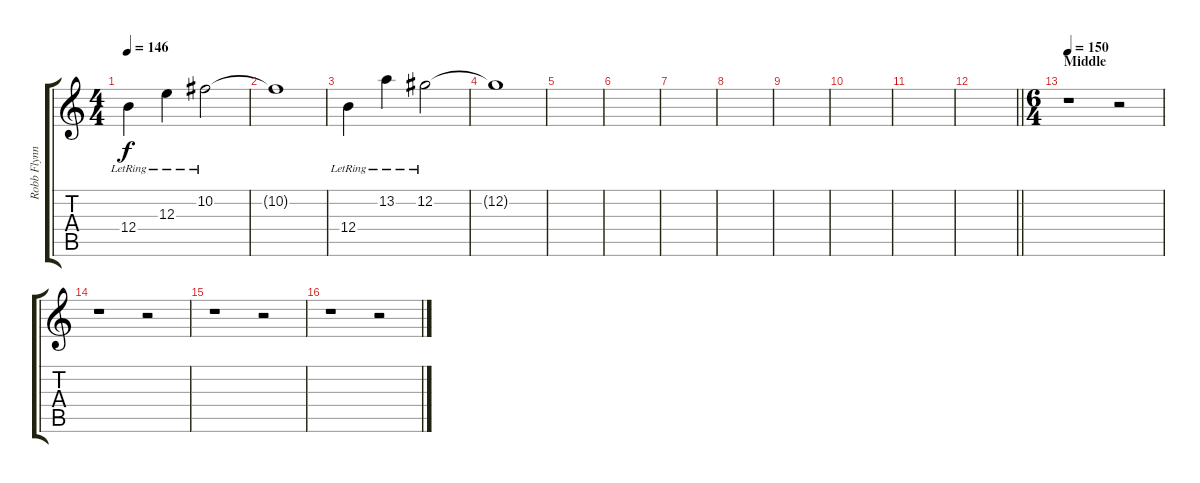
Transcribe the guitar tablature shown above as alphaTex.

\track ("Robb Flynn Cl" "Robb Flynn") {instrument electricguitarclean}
\staff {score tabs}
\tuning (Db4 Ab3 E3 B2 Gb2 B1) {hide}
\ts (4 4)
\tempo 146
\clef g2
\ks c
12.4{lr}.4{dy f} 12.3{lr}.4 10.2{lr}.2 |
10.2{t}.1 |
12.4{lr}.4 13.2{lr}.4 12.2{lr}.2 |
12.2{t}.1 |
|
|
|
|
|
|
|
\barLineRight lightlight
|
\ts (6 4)
\section ("" "Middle")
\tempo 150
r.1 r.2 |
r.1 r.2 |
r.1 r.2 |
r.1 r.2
